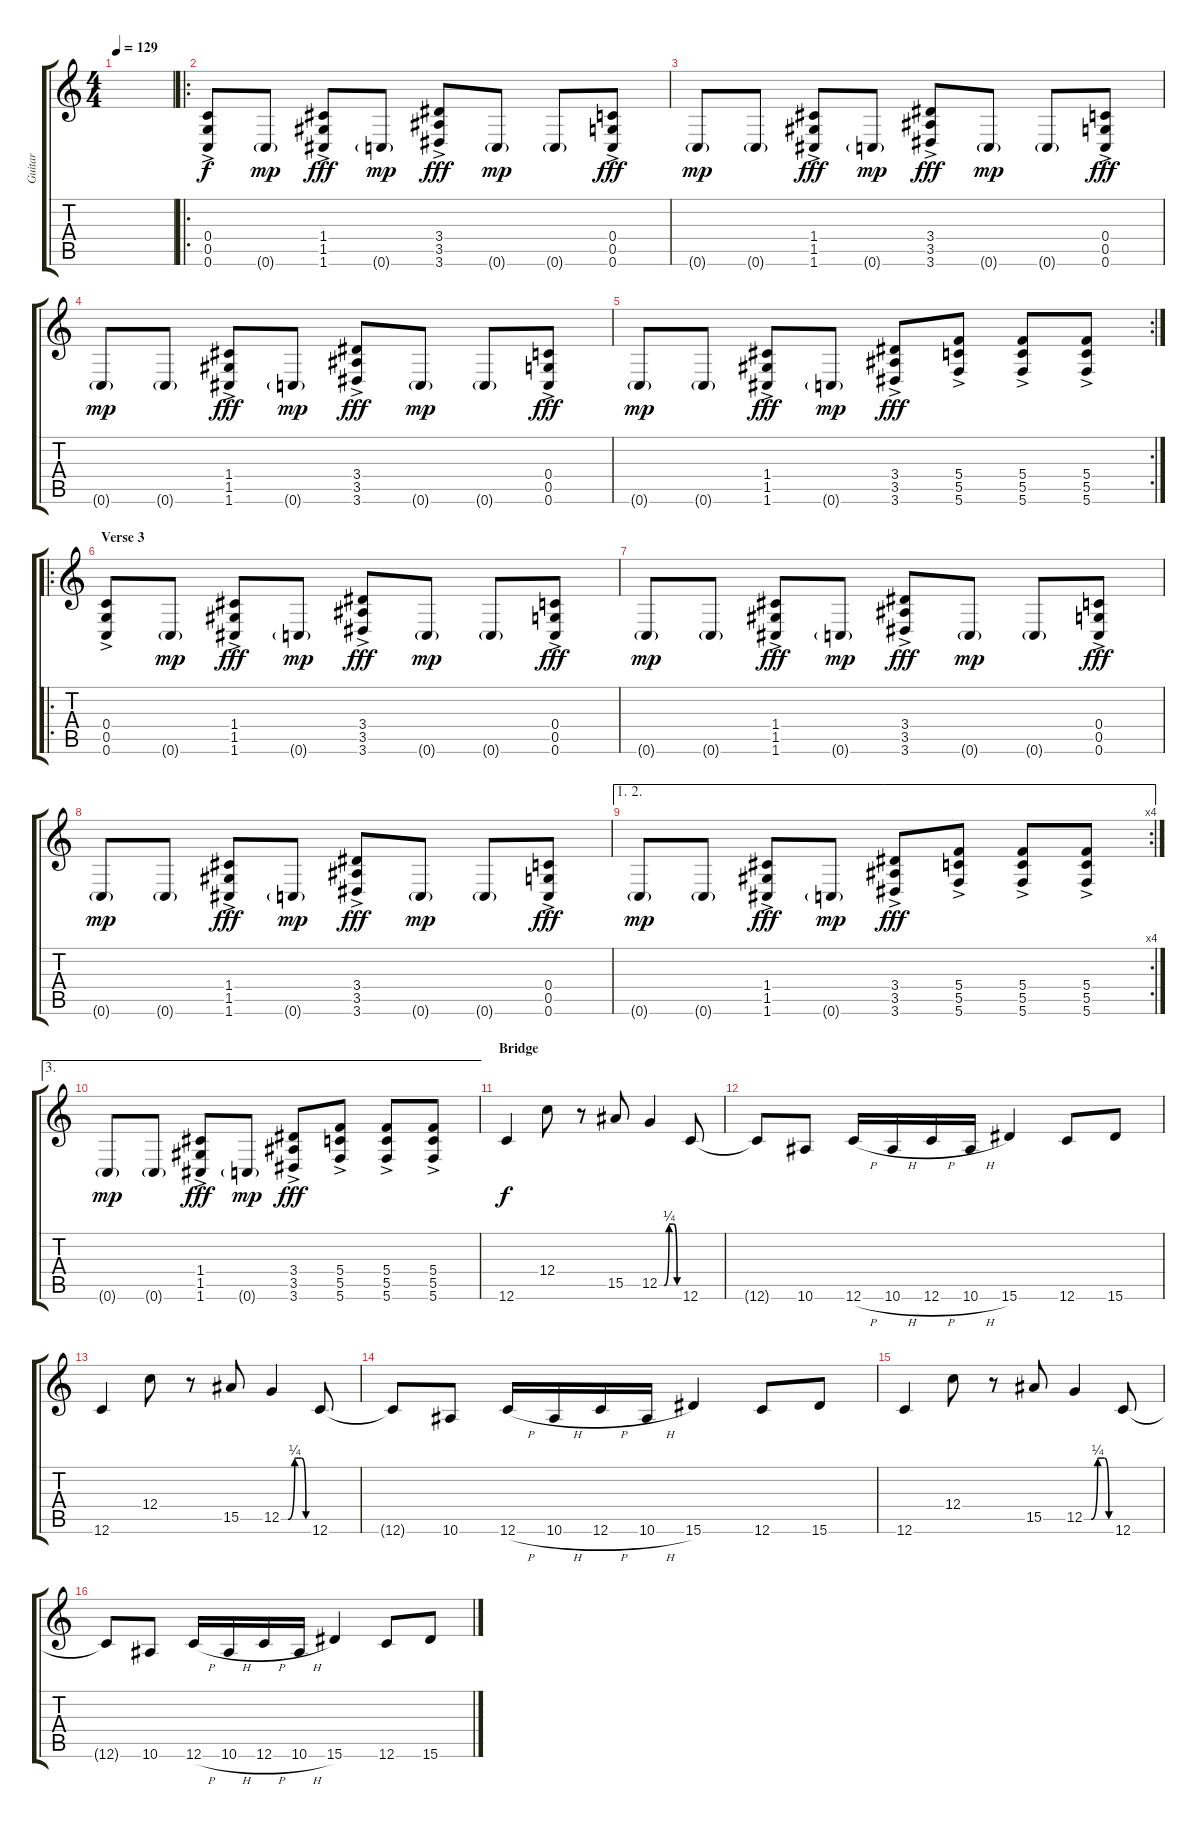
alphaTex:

\track ("Guitar" "Guitar") {instrument electricguitarclean}
\staff {score tabs}
\tuning (D4 A3 F3 C3 G2 C2) {hide}
\ts (4 4)
\tempo 129
\clef g2
\ks c
|
\ro
(0.4{ac} 0.5 0.6).8 0.6{g}.8{dy mp} (1.4{ac} 1.5 1.6).8{dy fff} 0.6{g}.8{dy mp} (3.4{ac} 3.5 3.6).8{dy fff} 0.6{g}.8{dy mp} 0.6{g}.8 (0.4{ac} 0.5 0.6).8{dy fff} |
0.6{g}.8{dy mp} 0.6{g}.8 (1.4{ac} 1.5 1.6).8{dy fff} 0.6{g}.8{dy mp} (3.4{ac} 3.5 3.6).8{dy fff} 0.6{g}.8{dy mp} 0.6{g}.8 (0.4{ac} 0.5 0.6).8{dy fff} |
0.6{g}.8{dy mp} 0.6{g}.8 (1.4{ac} 1.5 1.6).8{dy fff} 0.6{g}.8{dy mp} (3.4{ac} 3.5 3.6).8{dy fff} 0.6{g}.8{dy mp} 0.6{g}.8 (0.4{ac} 0.5 0.6).8{dy fff} |
\rc 2
0.6{g}.8{dy mp} 0.6{g}.8 (1.4{ac} 1.5 1.6).8{dy fff} 0.6{g}.8{dy mp} (3.4{ac} 3.5 3.6).8{dy fff} (5.4{ac} 5.5 5.6).8 (5.4{ac} 5.5 5.6).8 (5.4{ac} 5.5 5.6).8 |
\ro
\section ("" "Verse 3")
(0.4{ac} 0.5 0.6).8 0.6{g}.8{dy mp} (1.4{ac} 1.5 1.6).8{dy fff} 0.6{g}.8{dy mp} (3.4{ac} 3.5 3.6).8{dy fff} 0.6{g}.8{dy mp} 0.6{g}.8 (0.4{ac} 0.5 0.6).8{dy fff} |
0.6{g}.8{dy mp} 0.6{g}.8 (1.4{ac} 1.5 1.6).8{dy fff} 0.6{g}.8{dy mp} (3.4{ac} 3.5 3.6).8{dy fff} 0.6{g}.8{dy mp} 0.6{g}.8 (0.4{ac} 0.5 0.6).8{dy fff} |
0.6{g}.8{dy mp} 0.6{g}.8 (1.4{ac} 1.5 1.6).8{dy fff} 0.6{g}.8{dy mp} (3.4{ac} 3.5 3.6).8{dy fff} 0.6{g}.8{dy mp} 0.6{g}.8 (0.4{ac} 0.5 0.6).8{dy fff} |
\ae (1 2)
\rc 4
0.6{g}.8{dy mp} 0.6{g}.8 (1.4{ac} 1.5 1.6).8{dy fff} 0.6{g}.8{dy mp} (3.4{ac} 3.5 3.6).8{dy fff} (5.4{ac} 5.5 5.6).8 (5.4{ac} 5.5 5.6).8 (5.4{ac} 5.5 5.6).8 |
\ae 3
0.6{g}.8{dy mp} 0.6{g}.8 (1.4{ac} 1.5 1.6).8{dy fff} 0.6{g}.8{dy mp} (3.4{ac} 3.5 3.6).8{dy fff} (5.4{ac} 5.5 5.6).8 (5.4{ac} 5.5 5.6).8 (5.4{ac} 5.5 5.6).8 |
\section ("" "Bridge")
12.6.4{dy f volume 16 instrument overdrivenguitar} 12.4.8 r.8 15.5.8 12.5{be (custom 0 0 15 0 30 1 45 1 55 0 60 0)}.4 12.6.8 |
12.6{t}.8 10.6.8 12.6{h}.16 10.6{h}.16 12.6{h}.16 10.6{h}.16 15.6.4 12.6.8 15.6.8 |
12.6.4{volume 16 instrument overdrivenguitar} 12.4.8 r.8 15.5.8 12.5{be (custom 0 0 15 0 30 1 45 1 55 0 60 0)}.4 12.6.8 |
12.6{t}.8 10.6.8 12.6{h}.16 10.6{h}.16 12.6{h}.16 10.6{h}.16 15.6.4 12.6.8 15.6.8 |
12.6.4{volume 16 instrument overdrivenguitar} 12.4.8 r.8 15.5.8 12.5{be (custom 0 0 15 0 30 1 45 1 55 0 60 0)}.4 12.6.8 |
12.6{t}.8 10.6.8 12.6{h}.16 10.6{h}.16 12.6{h}.16 10.6{h}.16 15.6.4 12.6.8 15.6.8
